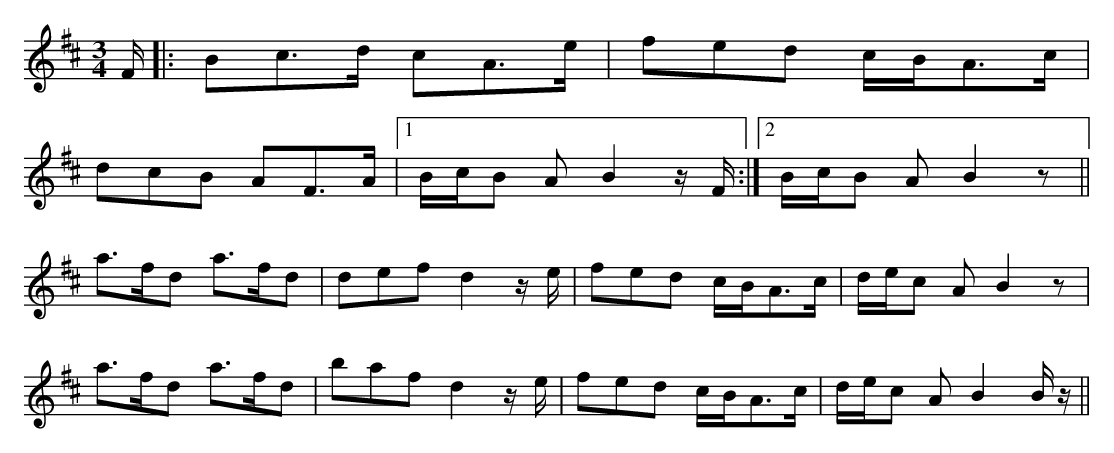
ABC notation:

X:1
M:3/4
K:Bmin
F/|: Bc>d cA>e| fed c/B/A>c|
 dcB AF>A|1 B/c/B A B2z/F/:|2 B/c/B A B2z||
 a>fd a>fd| def d2z/e/| fed c/B/A>c| d/e/c A B2z|
 a>fd a>fd| baf d2z/e/| fed c/B/A>c| d/e/c A B2B/z/||
